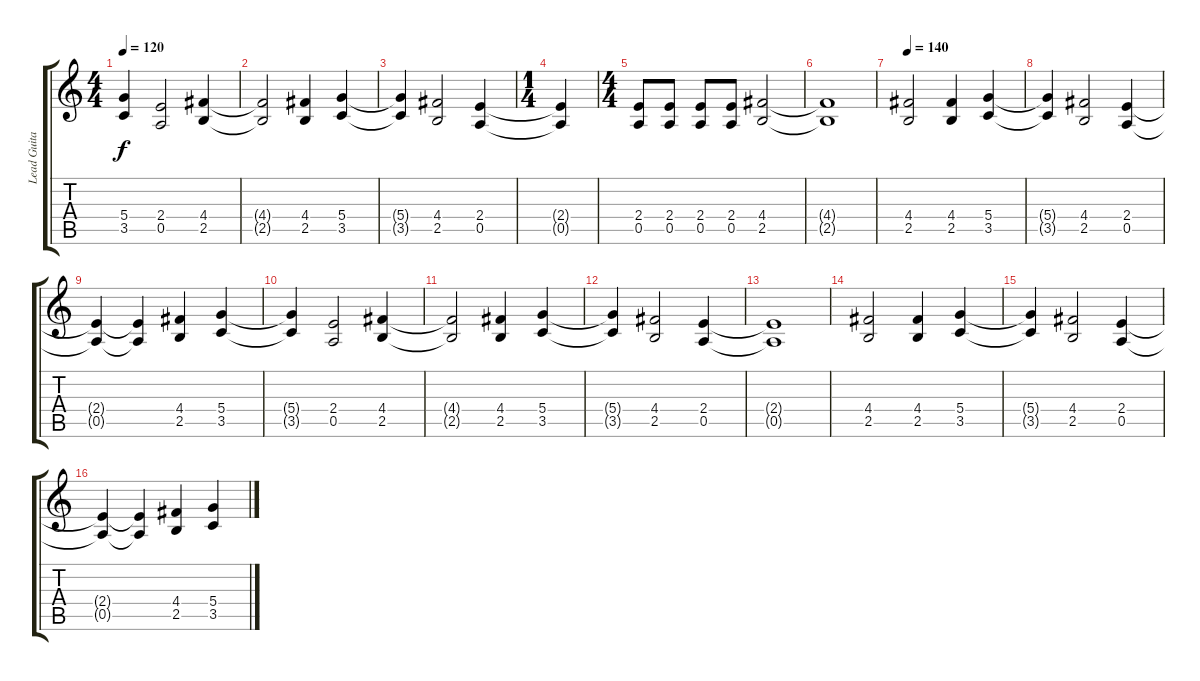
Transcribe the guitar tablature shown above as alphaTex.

\track ("Lead Guitar" "Lead Guita") {instrument distortionguitar}
\staff {score tabs}
\tuning (E4 B3 G3 D3 A2 E2) {hide}
\ts (4 4)
\tempo 120
\clef g2
\ks c
(5.4{t} 3.5{t}).4{dy f} (2.4 0.5).2 (4.4 2.5).4 |
(4.4{t} 2.5{t}).2 (4.4 2.5).4 (5.4 3.5).4 |
(5.4{t} 3.5{t}).4 (4.4 2.5).2 (2.4 0.5).4 |
\ts (1 4)
(2.4{t} 0.5{t}).4 |
\ts (4 4)
(2.4 0.5).8 (2.4 0.5).8 (2.4 0.5).8 (2.4 0.5).8 (4.4 2.5).2 |
(4.4{t} 2.5{t}).1 |
\tempo 140
(4.4 2.5).2 (4.4 2.5).4 (5.4 3.5).4 |
(5.4{t} 3.5{t}).4 (4.4 2.5).2 (2.4 0.5).4 |
(2.4{t} 0.5{t}).4 (2.4{t} 0.5{t}).4 (4.4 2.5).4 (5.4 3.5).4 |
(5.4{t} 3.5{t}).4 (2.4 0.5).2 (4.4 2.5).4 |
(4.4{t} 2.5{t}).2 (4.4 2.5).4 (5.4 3.5).4 |
(5.4{t} 3.5{t}).4 (4.4 2.5).2 (2.4 0.5).4 |
(2.4{t} 0.5{t}).1 |
(4.4 2.5).2 (4.4 2.5).4 (5.4 3.5).4 |
(5.4{t} 3.5{t}).4 (4.4 2.5).2 (2.4 0.5).4 |
(2.4{t} 0.5{t}).4 (2.4{t} 0.5{t}).4 (4.4 2.5).4 (5.4 3.5).4
